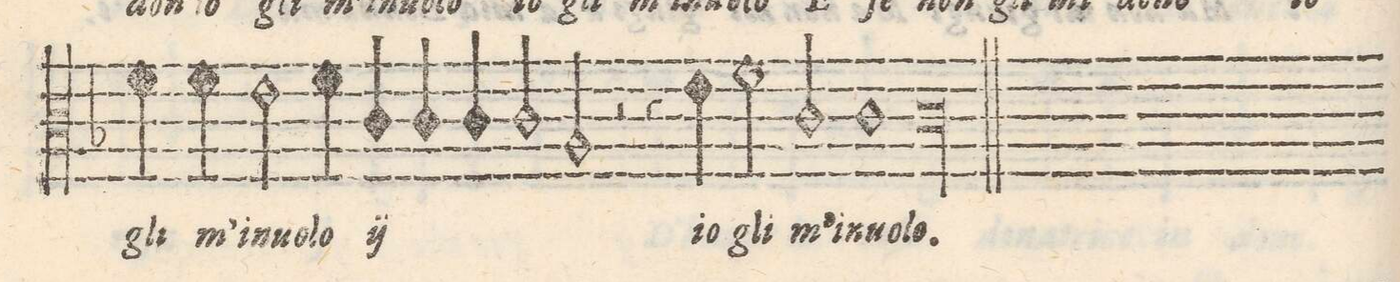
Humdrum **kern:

**kern	**text
*I"Alto	*
*clefC3	*
*k[b-]	*
*M2/1	*
4f\	gli
4f\	m'i-
2e\	-nuo-
=27-	=27-
4f\	-lo
4c/	/io
4c/	gli
4c/	m'i-
2c/	-nuo-
2A/	-lo/
=28-	=28-
4r	.
4ryy	.
4r	.
4e\	io
2f\	gli
2c/	m'i-
=29-	=29-
1c	-nuo-
00c	-lo.
=30-	=30-
=31-	=31-
4ryy	.
2.ryy	.
=-	=-
*-	*-
